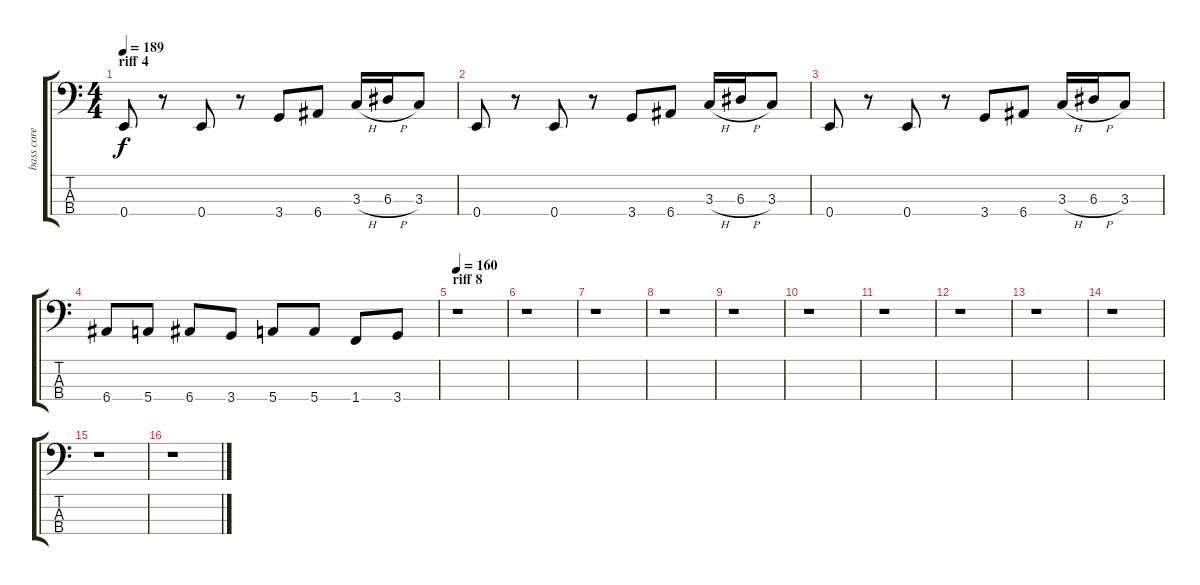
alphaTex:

\track ("bass core" "bass core") {instrument acousticguitarnylon}
\staff {score tabs}
\tuning (G2 D2 A1 E1) {hide}
\ts (4 4)
\section ("" "riff 4")
\tempo 189
\clef f4
\ks c
0.4.8{dy f} r.8 0.4.8 r.8 3.4.8 6.4.8 3.3{h}.16 6.3{h}.16 3.3.8 |
0.4.8 r.8 0.4.8 r.8 3.4.8 6.4.8 3.3{h}.16 6.3{h}.16 3.3.8 |
0.4.8 r.8 0.4.8 r.8 3.4.8 6.4.8 3.3{h}.16 6.3{h}.16 3.3.8 |
6.4.8 5.4.8 6.4.8 3.4.8 5.4.8 5.4.8 1.4.8 3.4.8 |
\section ("" "riff 8")
\tempo 160
r.1 |
r.1 |
r.1 |
r.1 |
r.1 |
r.1 |
r.1 |
r.1 |
r.1 |
r.1 |
r.1 |
r.1
